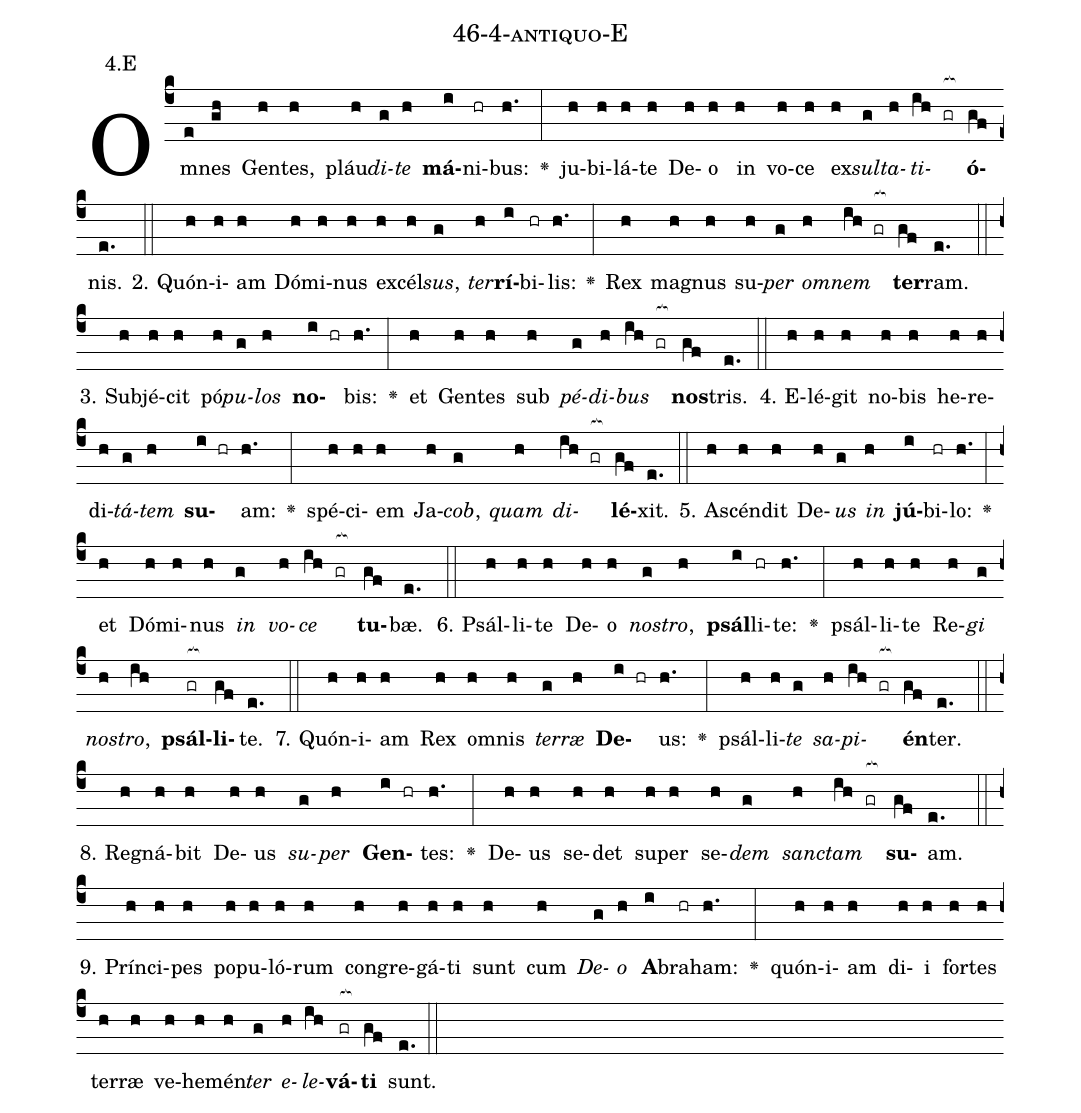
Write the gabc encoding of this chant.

name: 46-4-antiquo-E;
annotation: 4.E;
%%
(c4)Om(e)nes(gh) Gen(h)tes,(h) pláu(h)<i>di</i>(g)<i>te</i>(h) <b>má</b>(i)ni(hr)bus:(h.) <v>\greheightstar</v>(:) ju(h)bi(h)lá(h)te(h) De(h)o(h) in(h) vo(h)ce(h) ex(h)<i>sul</i>(g)<i>ta</i>(h)<i>ti</i>(ih gr[ocb:1{])<b>ó</b>(gf[ocb:0}])nis.(e.) (::)
2. Quón(h)i(h)am(h) Dó(h)mi(h)nus(h) ex(h)cél(h)<i>sus</i>,(g) <i>ter</i>(h)<b>rí</b>(i)bi(hr)lis:(h.) <v>\greheightstar</v>(:) Rex(h) ma(h)gnus(h) su(h)<i>per</i>(g) <i>om</i>(h)<i>nem</i>(ih gr[ocb:1{]) <b>ter</b>(gf[ocb:0}])ram.(e.) (::)
3. Sub(h)jé(h)cit(h) pó(h)<i>pu</i>(g)<i>los</i>(h) <b>no</b>(i hr)bis:(h.) <v>\greheightstar</v>(:) et(h) Gen(h)tes(h) sub(h) <i>pé</i>(g)<i>di</i>(h)<i>bus</i>(ih gr[ocb:1{]) <b>nos</b>(gf[ocb:0}])tris.(e.) (::)
4. E(h)lé(h)git(h) no(h)bis(h) he(h)re(h)di(h)<i>tá</i>(g)<i>tem</i>(h) <b>su</b>(i hr)am:(h.) <v>\greheightstar</v>(:) spé(h)ci(h)em(h) Ja(h)<i>cob</i>,(g) <i>quam</i>(h) <i>di</i>(ih gr[ocb:1{])<b>lé</b>(gf[ocb:0}])xit.(e.) (::)
5. A(h)scén(h)dit(h) De(h)<i>us</i>(g) <i>in</i>(h) <b>jú</b>(i)bi(hr)lo:(h.) <v>\greheightstar</v>(:) et(h) Dó(h)mi(h)nus(h) <i>in</i>(g) <i>vo</i>(h)<i>ce</i>(ih gr[ocb:1{]) <b>tu</b>(gf[ocb:0}])bæ.(e.) (::)
6. Psál(h)li(h)te(h) De(h)o(h) <i>nos</i>(g)<i>tro</i>,(h) <b>psál</b>(i)li(hr)te:(h.) <v>\greheightstar</v>(:) psál(h)li(h)te(h) Re(h)<i>gi</i>(g) <i>nos</i>(h)<i>tro</i>,(ih) <b>psál</b>(gr[ocb:1{])<b>li</b>(gf[ocb:0}])te.(e.) (::)
7. Quón(h)i(h)am(h) Rex(h) om(h)nis(h) <i>ter</i>(g)<i>ræ</i>(h) <b>De</b>(i hr)us:(h.) <v>\greheightstar</v>(:) psál(h)li(h)<i>te</i>(g) <i>sa</i>(h)<i>pi</i>(ih gr[ocb:1{])<b>én</b>(gf[ocb:0}])ter.(e.) (::)
8. Re(h)gná(h)bit(h) De(h)us(h) <i>su</i>(g)<i>per</i>(h) <b>Gen</b>(i hr)tes:(h.) <v>\greheightstar</v>(:) De(h)us(h) se(h)det(h) su(h)per(h) se(h)<i>dem</i>(g) <i>sanc</i>(h)<i>tam</i>(ih gr[ocb:1{]) <b>su</b>(gf[ocb:0}])am.(e.) (::)
9. Prín(h)ci(h)pes(h) po(h)pu(h)ló(h)rum(h) con(h)gre(h)gá(h)ti(h) sunt(h) cum(h) <i>De</i>(g)<i>o</i>(h) <b>A</b>(i)bra(hr)ham:(h.) <v>\greheightstar</v>(:) quón(h)i(h)am(h) di(h)i(h) for(h)tes(h) ter(h)ræ(h) ve(h)he(h)mén(h)<i>ter</i>(g) <i>e</i>(h)<i>le</i>(ih)<b>vá</b>(gr[ocb:1{])<b>ti</b>(gf[ocb:0}]) sunt.(e.) (::)
